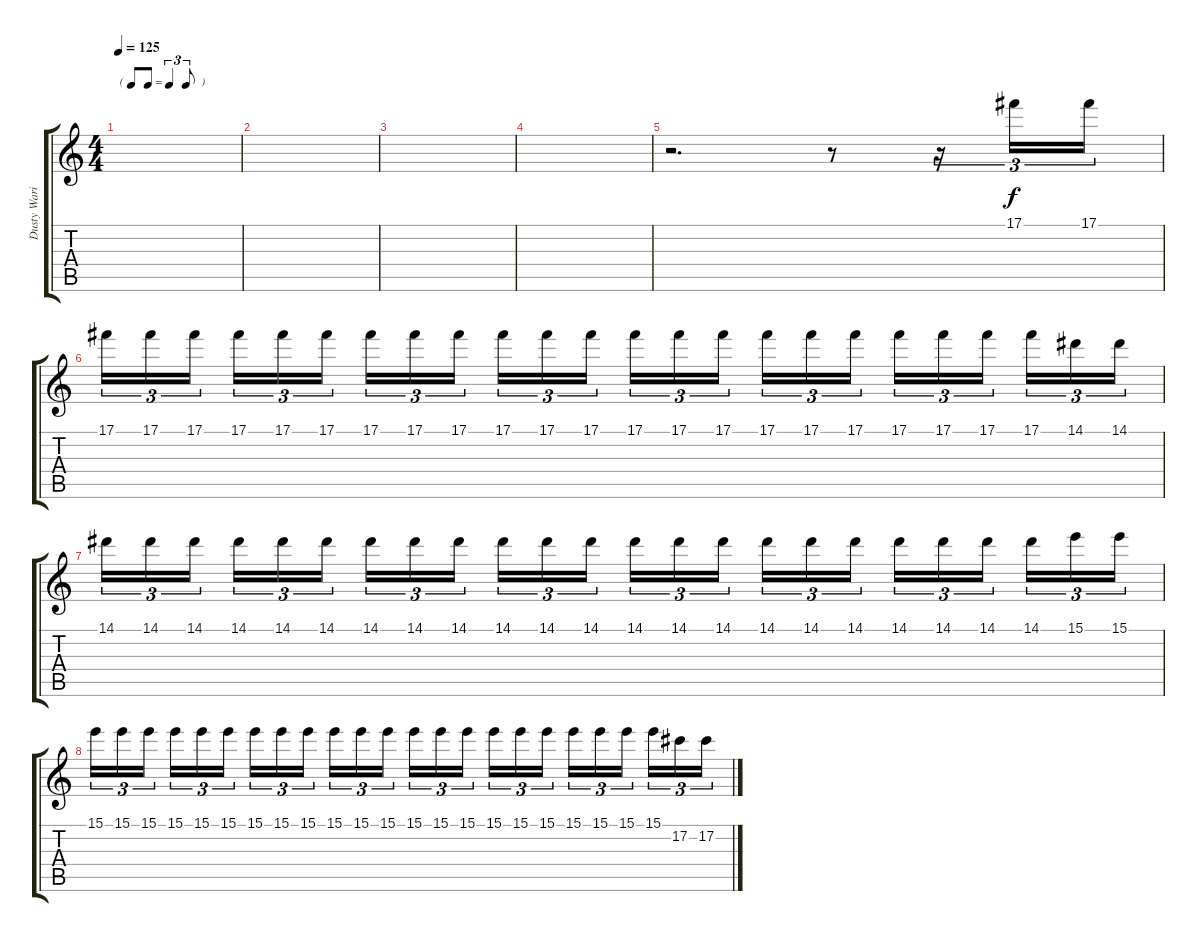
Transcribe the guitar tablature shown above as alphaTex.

\track ("Dusty Waring - Lead" "Dusty Wari") {instrument distortionguitar}
\staff {score tabs}
\tuning (Db4 Ab3 E3 B2 Gb2 Db2) {hide}
\ts (4 4)
\tf triplet8th
\tempo 125
\clef g2
\ks c
|
|
|
|
r.2{d} r.8 r.16{tu (3 2)} 17.1.16{tu (3 2)} 17.1.16{tu (3 2)} |
17.1.16{tu (3 2)} 17.1.16{tu (3 2)} 17.1.16{tu (3 2) beam splitsecondary} 17.1.16{tu (3 2)} 17.1.16{tu (3 2)} 17.1.16{tu (3 2)} 17.1.16{tu (3 2)} 17.1.16{tu (3 2)} 17.1.16{tu (3 2) beam splitsecondary} 17.1.16{tu (3 2)} 17.1.16{tu (3 2)} 17.1.16{tu (3 2)} 17.1.16{tu (3 2)} 17.1.16{tu (3 2)} 17.1.16{tu (3 2) beam splitsecondary} 17.1.16{tu (3 2)} 17.1.16{tu (3 2)} 17.1.16{tu (3 2)} 17.1.16{tu (3 2)} 17.1.16{tu (3 2)} 17.1.16{tu (3 2) beam splitsecondary} 17.1.16{tu (3 2)} 14.1.16{tu (3 2)} 14.1.16{tu (3 2)} |
14.1.16{tu (3 2)} 14.1.16{tu (3 2)} 14.1.16{tu (3 2) beam splitsecondary} 14.1.16{tu (3 2)} 14.1.16{tu (3 2)} 14.1.16{tu (3 2)} 14.1.16{tu (3 2)} 14.1.16{tu (3 2)} 14.1.16{tu (3 2) beam splitsecondary} 14.1.16{tu (3 2)} 14.1.16{tu (3 2)} 14.1.16{tu (3 2)} 14.1.16{tu (3 2)} 14.1.16{tu (3 2)} 14.1.16{tu (3 2) beam splitsecondary} 14.1.16{tu (3 2)} 14.1.16{tu (3 2)} 14.1.16{tu (3 2)} 14.1.16{tu (3 2)} 14.1.16{tu (3 2)} 14.1.16{tu (3 2) beam splitsecondary} 14.1.16{tu (3 2)} 15.1.16{tu (3 2)} 15.1.16{tu (3 2)} |
15.1.16{tu (3 2)} 15.1.16{tu (3 2)} 15.1.16{tu (3 2) beam splitsecondary} 15.1.16{tu (3 2)} 15.1.16{tu (3 2)} 15.1.16{tu (3 2)} 15.1.16{tu (3 2)} 15.1.16{tu (3 2)} 15.1.16{tu (3 2) beam splitsecondary} 15.1.16{tu (3 2)} 15.1.16{tu (3 2)} 15.1.16{tu (3 2)} 15.1.16{tu (3 2)} 15.1.16{tu (3 2)} 15.1.16{tu (3 2) beam splitsecondary} 15.1.16{tu (3 2)} 15.1.16{tu (3 2)} 15.1.16{tu (3 2)} 15.1.16{tu (3 2)} 15.1.16{tu (3 2)} 15.1.16{tu (3 2) beam splitsecondary} 15.1.16{tu (3 2)} 17.2.16{tu (3 2)} 17.2.16{tu (3 2)}
